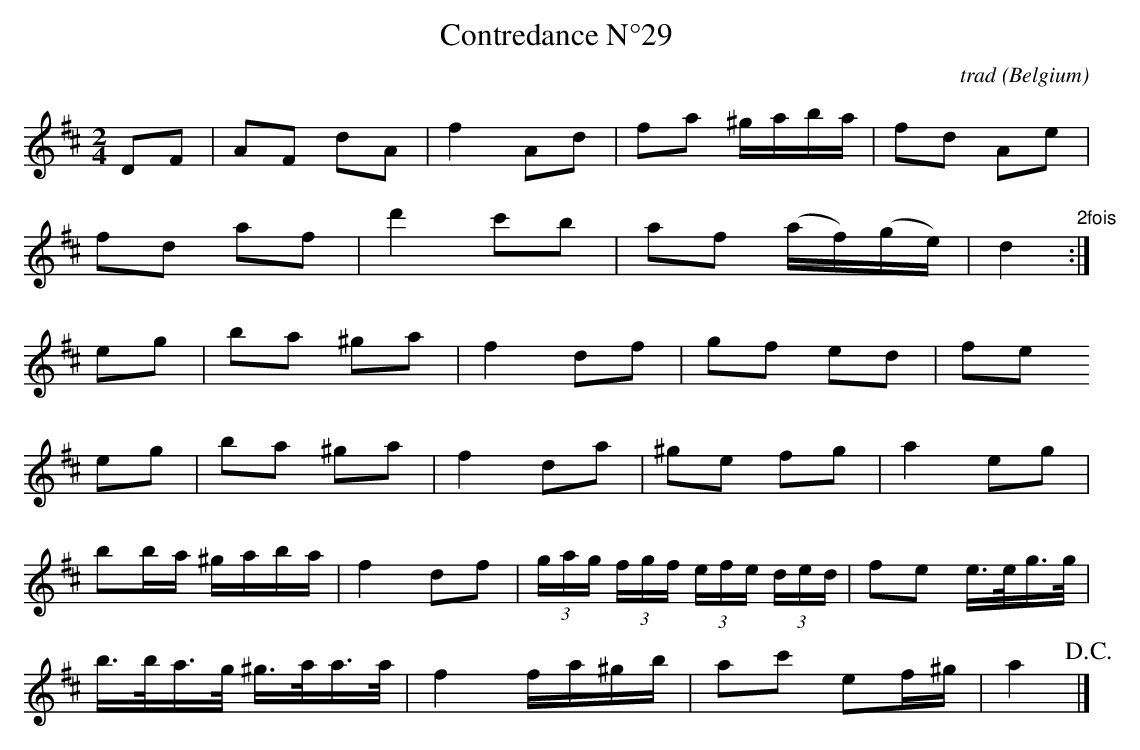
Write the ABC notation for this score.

X:1
T:Contredance N°29
C:trad
O:Belgium
M:2/4
L:1/16
K:Dmaj
D2F2|A2F2 d2A2|f4 A2d2|f2a2 ^gaba|f2d2 A2e2|
f2d2 a2f2|d'4 c'2b2|a2f2 (af)(ge)|d4"2fois":|
e2g2|b2a2 ^g2a2|f4 d2f2|g2f2 e2d2|f2e2
e2g2|b2a2 ^g2a2|f4 d2a2|^g2e2 f2g2|a4 e2g2|
b2ba ^gaba|f4 d2f2|(3gag (3fgf (3efe (3ded|f2e2 e>eg>g|
b>ba>g ^g>aa>a|f4 fa^gb|a2c'2 e2f^g|a4!D.C.!|]
